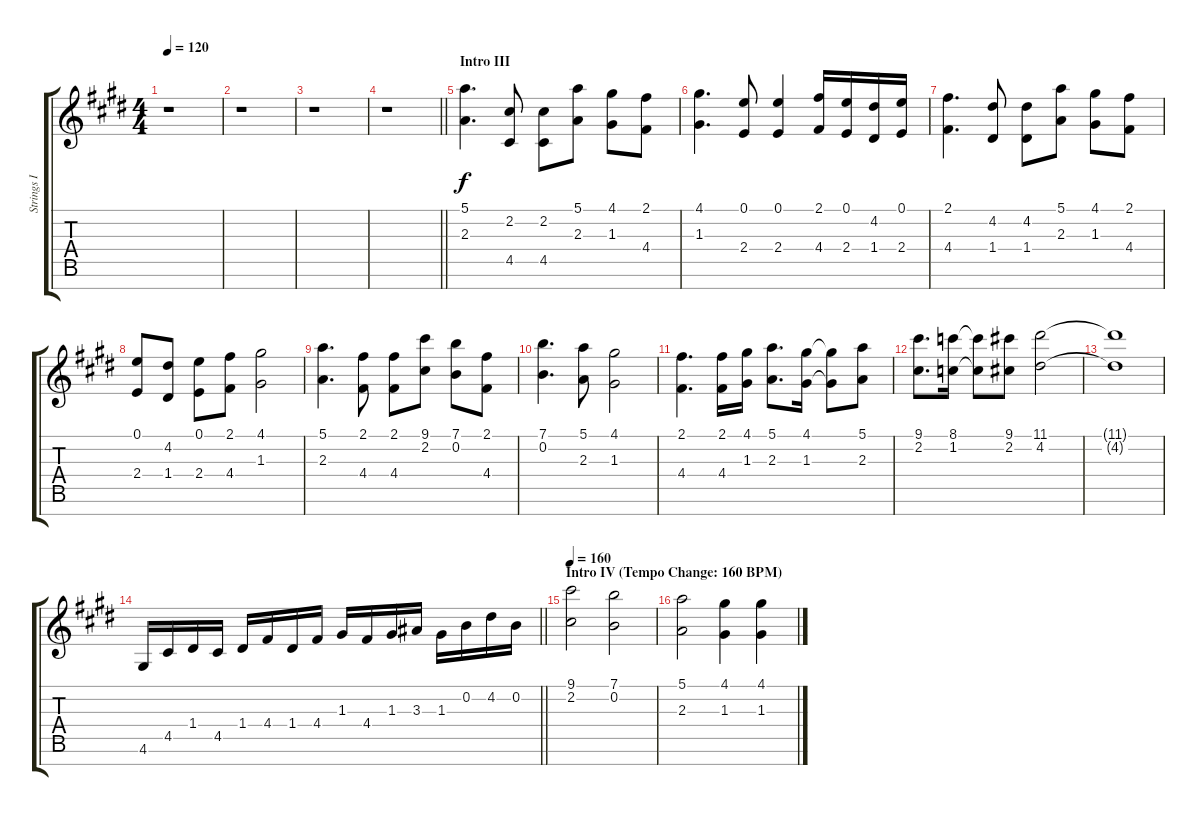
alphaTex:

\track ("Strings I" "Strings I") {instrument stringensemble1}
\staff {score tabs}
\tuning (E5 B4 G4 D4 A3 E3 B2) {hide}
\ts (4 4)
\tempo 120
\clef g2
\ks e
r.1{dy f} |
r.1 |
r.1 |
\barLineRight lightlight
r.1 |
\section ("" "Intro III")
(5.1 2.3).4{d} (2.2 4.5).8 (2.2 4.5).8 (5.1 2.3).8 (4.1 1.3).8 (2.1 4.4).8 |
(4.1 1.3).4{d} (0.1 2.4).8 (0.1 2.4).4 (2.1 4.4).16 (0.1 2.4).16 (4.2 1.4).16 (0.1 2.4).16 |
(2.1 4.4).4{d} (4.2 1.4).8 (4.2 1.4).8 (5.1 2.3).8 (4.1 1.3).8 (2.1 4.4).8 |
(0.1 2.4).8 (4.2 1.4).8 (0.1 2.4).8 (2.1 4.4).8 (4.1 1.3).2 |
(5.1 2.3).4{d} (2.1 4.4).8 (2.1 4.4).8 (9.1 2.2).8 (7.1 0.2).8 (2.1 4.4).8 |
(7.1 0.2).4{d} (5.1 2.3).8 (4.1 1.3).2 |
(2.1 4.4).4{d} (2.1 4.4).16 (4.1 1.3).16 (5.1 2.3).8{d} (4.1 1.3).16 (4.1{t} 1.3{t}).8 (5.1 2.3).8 |
(9.1 2.2).8{d} (8.1 1.2).16 (8.1{t} 1.2{t}).8 (9.1 2.2).8 (11.1 4.2).2 |
(11.1{t} 4.2{t}).1 |
\barLineRight lightlight
4.6.16 4.5.16 1.4.16 4.5.16 1.4.16 4.4.16 1.4.16 4.4.16 1.3.16 4.4.16 1.3.16 3.3.16 1.3.16 0.2.16 4.2.16 0.2.16 |
\section ("" "Intro IV (Tempo Change: 160 BPM)")
\tempo 160
(9.1 2.2).2 (7.1 0.2).2 |
(5.1 2.3).2 (4.1 1.3).4 (4.1 1.3).4
